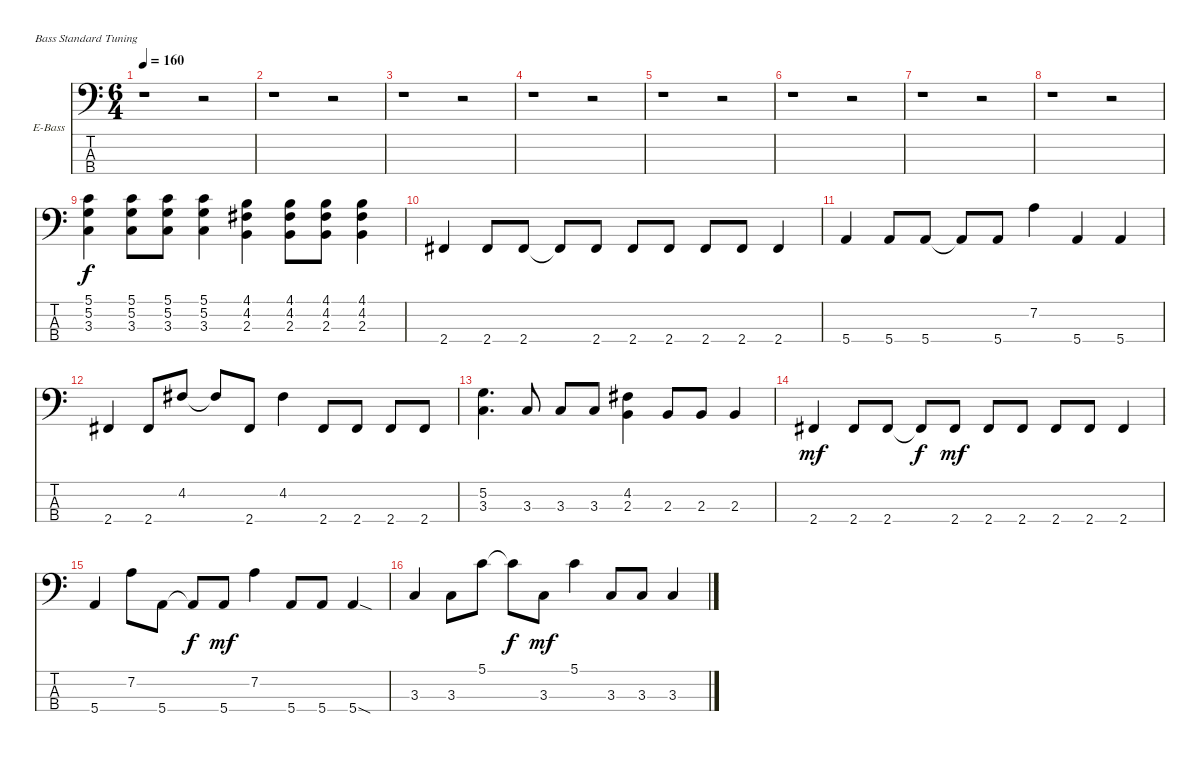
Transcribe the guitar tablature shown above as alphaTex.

\defaultSystemsLayout 4
\bracketExtendMode nobrackets
\firstSystemTrackNameOrientation horizontal
\otherSystemsTrackNameOrientation horizontal
\track ("Jeff Ament" "E-Bass") {instrument electricbassfinger}
\staff {score tabs}
\tuning (G2 D2 A1 E1)
\ts (6 4)
\tempo 160
\clef f4
\ks c
r.1{dy f} r.2 |
r.1 r.2 |
r.1 r.2 |
r.1 r.2 |
r.1 r.2 |
r.1 r.2 |
r.1 r.2 |
r.1 r.2 |
(5.1 5.2 3.3).4 (5.1 5.2 3.3).8 (5.1 5.2 3.3).8 (5.1 5.2 3.3).4 (4.1 4.2 2.3).4 (4.1 4.2 2.3).8 (4.1 4.2 2.3).8 (4.1 4.2 2.3).4 |
2.4.4 2.4.8 2.4.8 2.4{t}.8 2.4.8 2.4.8 2.4.8 2.4.8 2.4.8 2.4.4 |
5.4.4 5.4.8 5.4.8 5.4{t}.8 5.4.8 7.2.4 5.4.4 5.4.4 |
2.4.4 2.4.8 4.2.8 4.2{t}.8 2.4.8 4.2.4 2.4.8 2.4.8 2.4.8 2.4.8 |
(5.2 3.3).4{d} 3.3.8 3.3.8 3.3.8 (4.2 2.3).4 2.3.8 2.3.8 2.3.4 |
2.4.4{dy mf} 2.4.8 2.4.8 2.4{t}.8{dy f} 2.4.8{dy mf} 2.4.8 2.4.8 2.4.8 2.4.8 2.4.4 |
5.4.4 7.2.8 5.4.8 5.4{t}.8{dy f} 5.4.8{dy mf} 7.2.4 5.4.8 5.4.8 5.4{sod}.4 |
3.3.4 3.3.8 5.1.8 5.1{t}.8{dy f} 3.3.8{dy mf} 5.1.4 3.3.8 3.3.8 3.3.4
